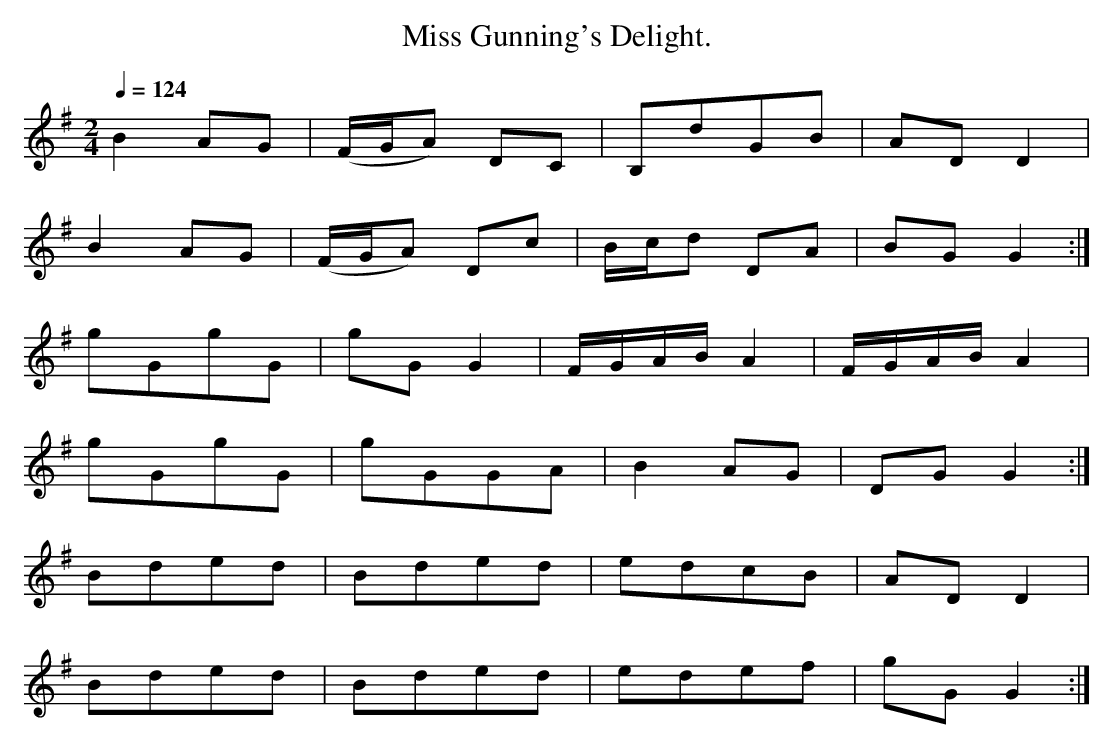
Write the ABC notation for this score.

X:1
T:Miss Gunning's Delight.
M:2/4
L:1/8
Q:1/4=124
K:G
B2 AG | (F/G/A) DC | B,dGB | AD D2 |
B2 AG | (F/G/A) Dc | B/c/d DA | BG G2 :|
gGgG | gGG2 | F/G/A/B/ A2 | F/G/A/B/ A2 |
gGgG | gGGA | B2 AG | DG G2 :|
Bded | Bded | edcB | AD D2 |
Bded | Bded | edef | gG G2 :|
